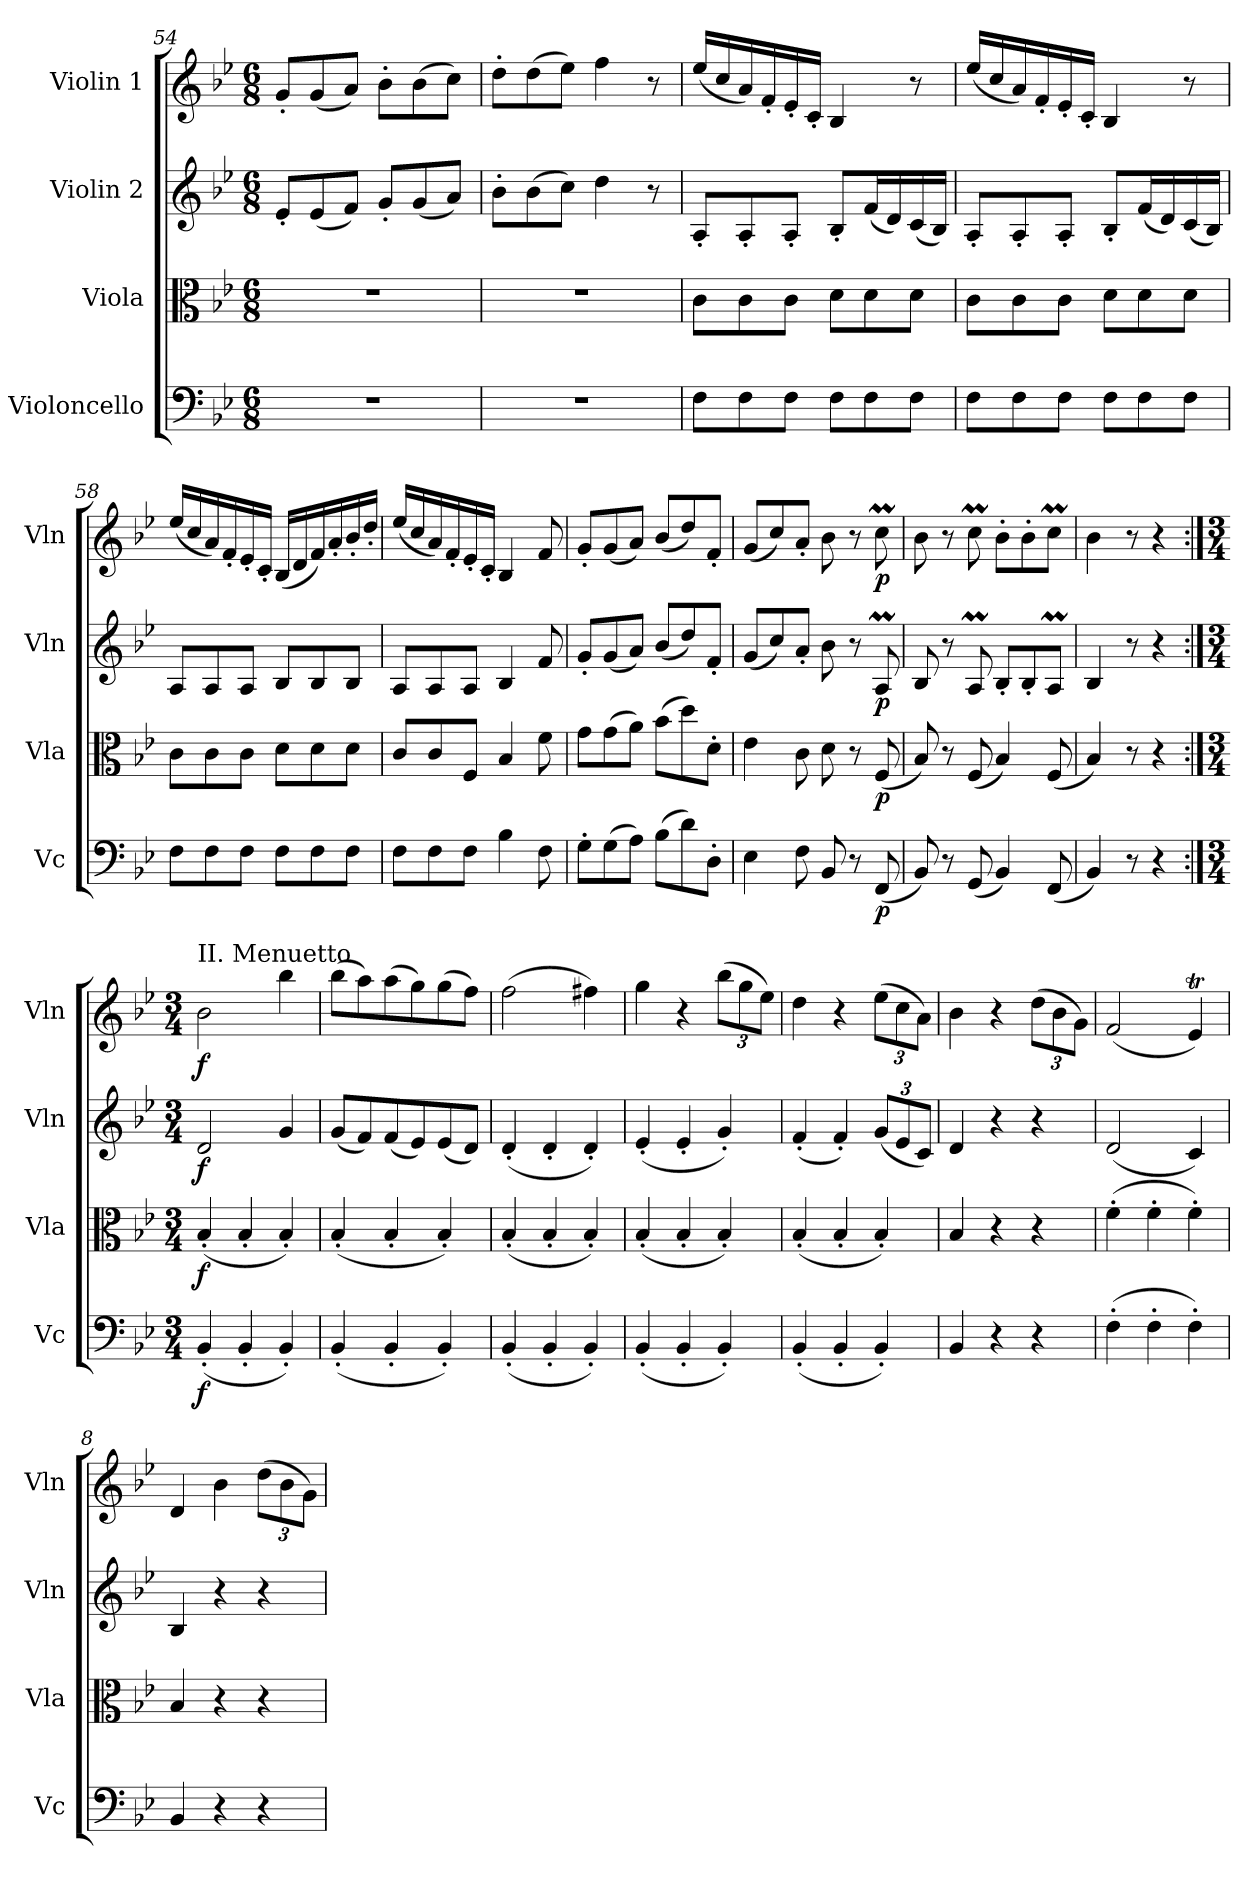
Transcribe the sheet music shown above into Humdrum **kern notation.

**kern	**dynam	**kern	**dynam	**kern	**dynam	**kern	**dynam
*part4	*part4	*part3	*part3	*part2	*part2	*part1	*part1
*staff4	*staff4	*staff3	*staff3	*staff2	*staff2	*staff1	*staff1
*I"Violoncello	*	*I"Viola	*	*I"Violin 2	*	*I"Violin 1	*
*I'Vc	*	*I'Vla	*	*I'Vln	*	*I'Vln	*
*clefF4	*	*clefC3	*	*clefG2	*	*clefG2	*
*k[b-e-]	*	*k[b-e-]	*	*k[b-e-]	*	*k[b-e-]	*
*M6/8	*	*M6/8	*	*M6/8	*	*M6/8	*
=54	=54	=54	=54	=54	=54	=54	=54
2.r	.	2.r	.	8e-'/L	.	8g'/L	.
.	.	.	.	(<8e-/	.	(<8g/	.
.	.	.	.	8f/J)	.	8a/J)	.
.	.	.	.	8g'/L	.	8b-'\L	.
.	.	.	.	(<8g/	.	(>8b-\	.
.	.	.	.	8a/J)	.	8cc\J)	.
=55	=55	=55	=55	=55	=55	=55	=55
2.r	.	2.r	.	8b-'\L	.	8dd'\L	.
.	.	.	.	(>8b-\	.	(>8dd\	.
.	.	.	.	8cc\J)	.	8ee-\J)	.
.	.	.	.	4dd\	.	4ff\	.
.	.	.	.	8r	.	8r	.
=56	=56	=56	=56	=56	=56	=56	=56
8F\L	.	8c\L	.	8A'/L	.	(<16ee-/LL	.
.	.	.	.	.	.	16cc/	.
8F\	.	8c\	.	8A'/	.	16a/)	.
.	.	.	.	.	.	16f'/	.
8F\J	.	8c\J	.	8A'/J	.	16e-'/	.
.	.	.	.	.	.	16c'/JJ	.
8F\L	.	8d\L	.	8B-'/L	.	4B-/	.
8F\	.	8d\	.	(<16f/L	.	.	.
.	.	.	.	16d/)	.	.	.
8F\J	.	8d\J	.	(<16c/	.	8r	.
.	.	.	.	16B-/JJ)	.	.	.
!!LO:LB:g=z
=57	=57	=57	=57	=57	=57	=57	=57
8F\L	.	8c\L	.	8A'/L	.	(<16ee-/LL	.
.	.	.	.	.	.	16cc/	.
8F\	.	8c\	.	8A'/	.	16a/)	.
.	.	.	.	.	.	16f'/	.
8F\J	.	8c\J	.	8A'/J	.	16e-'/	.
.	.	.	.	.	.	16c'/JJ	.
8F\L	.	8d\L	.	8B-'/L	.	4B-/	.
8F\	.	8d\	.	(<16f/L	.	.	.
.	.	.	.	16d/)	.	.	.
8F\J	.	8d\J	.	(<16c/	.	8r	.
.	.	.	.	16B-/JJ)	.	.	.
=58	=58	=58	=58	=58	=58	=58	=58
8F\L	.	8c\L	.	8A/L	.	(<16ee-/LL	.
.	.	.	.	.	.	16cc/	.
8F\	.	8c\	.	8A/	.	16a/)	.
.	.	.	.	.	.	16f'/	.
8F\J	.	8c\J	.	8A/J	.	16e-'/	.
.	.	.	.	.	.	16c'/JJ	.
8F\L	.	8d\L	.	8B-/L	.	(<16B-/LL	.
.	.	.	.	.	.	16d/	.
8F\	.	8d\	.	8B-/	.	16f/)	.
.	.	.	.	.	.	16a'/	.
8F\J	.	8d\J	.	8B-/J	.	16b-'/	.
.	.	.	.	.	.	16dd'/JJ	.
=59	=59	=59	=59	=59	=59	=59	=59
8F\L	.	8c/L	.	8A/L	.	(<16ee-/LL	.
.	.	.	.	.	.	16cc/	.
8F\	.	8c/	.	8A/	.	16a/)	.
.	.	.	.	.	.	16f'/	.
8F\J	.	8F/J	.	8A/J	.	16e-'/	.
.	.	.	.	.	.	16c'/JJ	.
4B-\	.	4B-/	.	4B-/	.	4B-/	.
8F\	.	8f\	.	8f/	.	8f/	.
!!LO:LB:g=z
=60	=60	=60	=60	=60	=60	=60	=60
8G'\L	.	8g\L	.	8g'/L	.	8g'/L	.
(>8G\	.	(>8g\	.	(<8g/	.	(<8g/	.
8A\J)	.	8a\J)	.	8a/J)	.	8a/J)	.
(>8B-\L	.	(>8b-\L	.	(<8b-/L	.	(<8b-/L	.
8d\)	.	8dd\)	.	8dd/)	.	8dd/)	.
8D'\J	.	8d'\J	.	8f'/J	.	8f'/J	.
=61	=61	=61	=61	=61	=61	=61	=61
4E-\	.	4e-\	.	(8g/L	.	(8g/L	.
.	.	.	.	8cc/)	.	8cc/)	.
8F\	.	8c\	.	8a'/J	.	8a'/J	.
8BB-/	.	8d\	.	8b-\	.	8b-\	.
8r	.	8r	.	8r	.	8r	.
!	!LO:DY:b	!	!LO:DY:b	!	!LO:DY:b	!	!LO:DY:b
(8FF/	p	(8F/	p	8Am/	p	8ccM\	p
=62	=62	=62	=62	=62	=62	=62	=62
8BB-/)	.	8B-/)	.	8B-/	.	8b-\	.
8r	.	8r	.	8r	.	8r	.
(8GG/	.	(8F/	.	8Am/	.	8ccM\	.
4BB-/)	.	4B-/)	.	8B-'/L	.	8b-'\L	.
.	.	.	.	8B-'/	.	8b-'\	.
(8FF/	.	(8F/	.	8Am/J	.	8ccM\J	.
=62X1	=62X1	=62X1	=62X1	=62X1	=62X1	=62X1	=62X1
4BB-/)	.	4B-/)	.	4B-/	.	4b-\	.
8r	.	8r	.	8r	.	8r	.
4r	.	4r	.	4r	.	4r	.
!!LO:PB:g=z
=1:|!	=1:|!	=1:|!	=1:|!	=1:|!	=1:|!	=1:|!	=1:|!
*M3/4	*	*M3/4	*	*M3/4	*	*M3/4	*
!	!	!	!	!	!	!LO:TX:a:t=II. Menuetto	!
!	!LO:DY:b	!	!LO:DY:b	!	!LO:DY:b	!	!LO:DY:b
(4BB-'/	f	(4B-'/	f	2d/	f	2b-\	f
4BB-'/	.	4B-'/	.	.	.	.	.
4BB-'/)	.	4B-'/)	.	4g/	.	4bb-\	.
=2	=2	=2	=2	=2	=2	=2	=2
(4BB-'/	.	(4B-'/	.	(8g/L	.	(8bb-\L	.
.	.	.	.	8f/)	.	8aa\)	.
4BB-'/	.	4B-'/	.	(8f/	.	(8aa\	.
.	.	.	.	8e-/)	.	8gg\)	.
4BB-'/)	.	4B-'/)	.	(8e-/	.	(8gg\	.
.	.	.	.	8d/J)	.	8ff\J)	.
=3	=3	=3	=3	=3	=3	=3	=3
(4BB-'/	.	(4B-'/	.	(4d'/	.	(>2ff\	.
4BB-'/	.	4B-'/	.	4d'/	.	.	.
4BB-'/)	.	4B-'/)	.	4d'/)	.	4ff#X\)	.
=4	=4	=4	=4	=4	=4	=4	=4
(4BB-'/	.	(4B-'/	.	(4e-'/	.	4gg\	.
4BB-'/	.	4B-'/	.	4e-'/	.	4r	.
4BB-'/)	.	4B-'/)	.	4g'/)	.	(12bb-\L	.
.	.	.	.	.	.	12gg\	.
.	.	.	.	.	.	12ee-\J)	.
=5	=5	=5	=5	=5	=5	=5	=5
(4BB-'/	.	(4B-'/	.	(4f'/	.	4dd\	.
4BB-'/	.	4B-'/	.	4f'/)	.	4r	.
4BB-'/)	.	4B-'/)	.	(12g/L	.	(12ee-\L	.
.	.	.	.	12e-/	.	12cc\	.
.	.	.	.	12c/J)	.	12a\J)	.
!!LO:LB:g=z
=6	=6	=6	=6	=6	=6	=6	=6
4BB-/	.	4B-/	.	4d/	.	4b-\	.
4r	.	4r	.	4r	.	4r	.
4r	.	4r	.	4r	.	(12dd\L	.
.	.	.	.	.	.	12b-\	.
.	.	.	.	.	.	12g\J)	.
=7	=7	=7	=7	=7	=7	=7	=7
(4F'\	.	(4f'\	.	(>2d/	.	(2f/	.
4F'\	.	4f'\	.	.	.	.	.
4F'\)	.	4f'\)	.	4c/)	.	4e-T/)	.
=8	=8	=8	=8	=8	=8	=8	=8
4BB-/	.	4B-/	.	4B-/	.	4d/	.
4r	.	4r	.	4r	.	4b-\	.
4r	.	4r	.	4r	.	(12dd\L	.
.	.	.	.	.	.	12b-\	.
.	.	.	.	.	.	12g\J)	.
=	=	=	=	=	=	=	=
*-	*-	*-	*-	*-	*-	*-	*-
